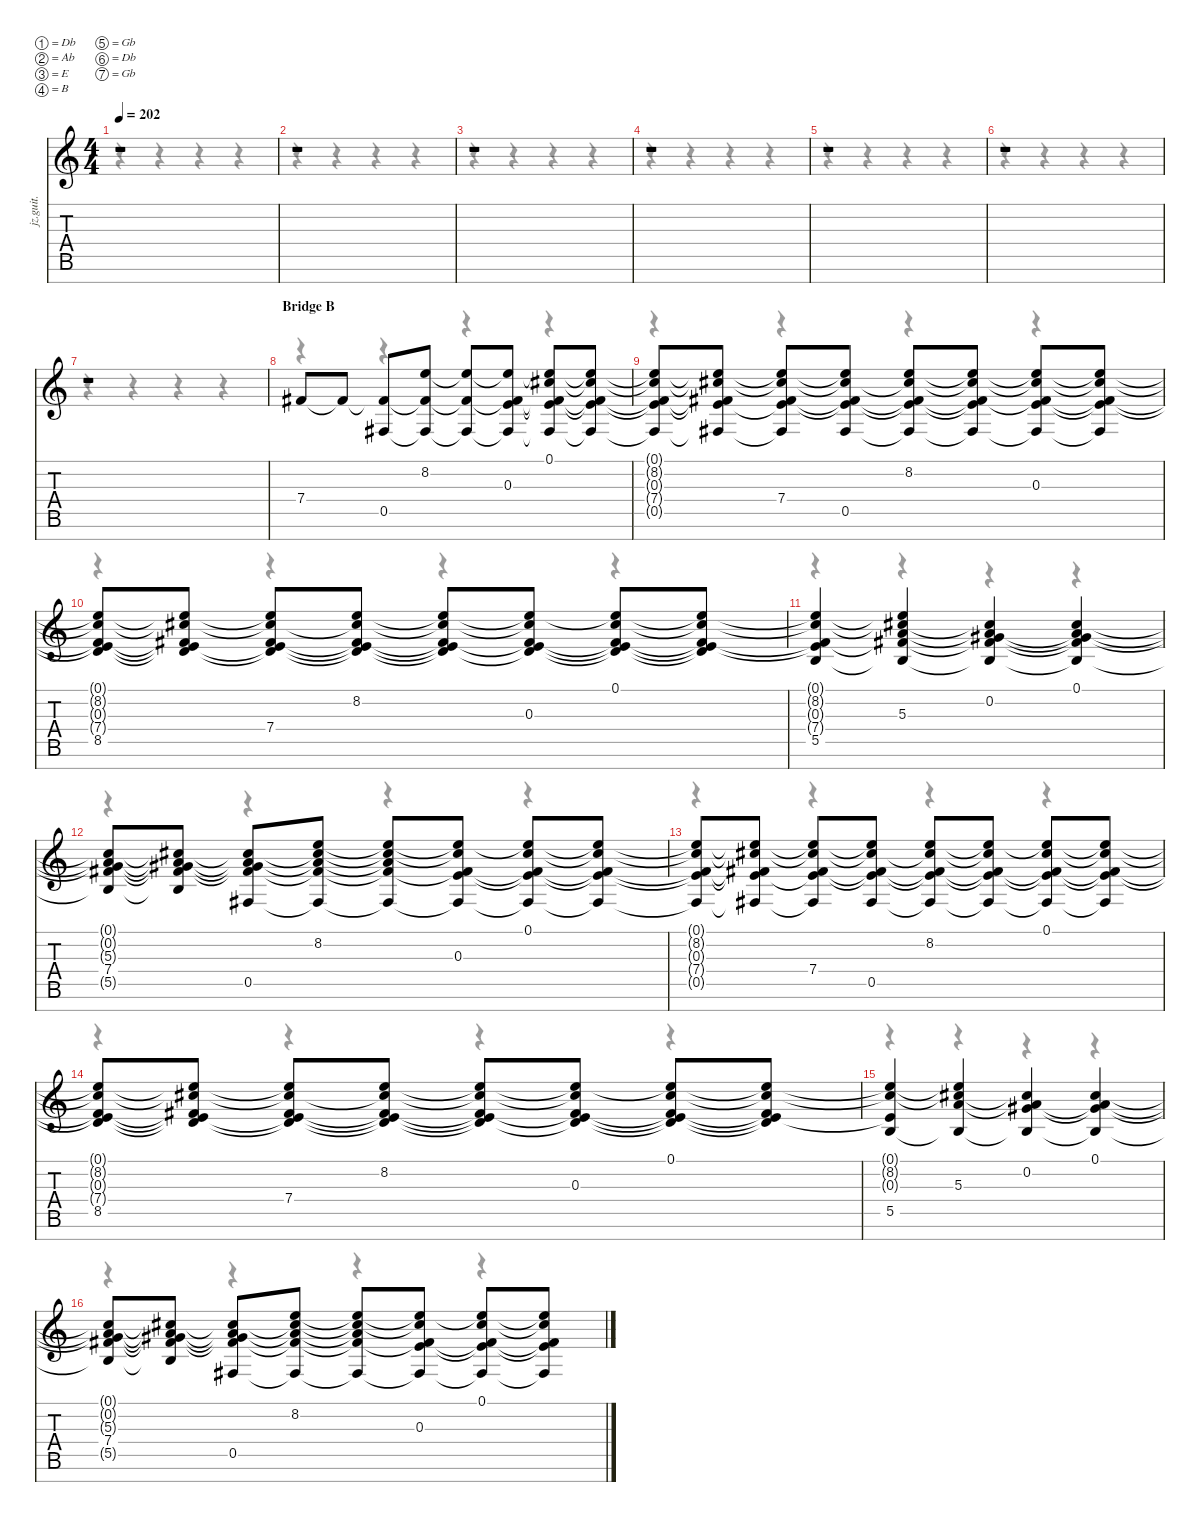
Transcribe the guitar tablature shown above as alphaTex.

\defaultSystemsLayout 4
\hideDynamics
\bracketExtendMode nobrackets
\track ("Clean Guitar " "jz.guit.") {instrument electricguitarjazz}
\staff {score tabs}
\tuning (Db4 Ab3 E3 B2 Gb2 Db2 Gb1)
\voice
\ts (4 4)
\tempo 202
\clef g2
\ks c
r.1{dy f beam Up} |
r.1{beam Up} |
r.1{beam Up} |
r.1{beam Up} |
r.1{beam Up} |
r.1{beam Up} |
r.1{beam Up} |
\section ("" "Bridge B")
7.4{acc #}.8{beam Up} 7.4{t acc #}.8{beam Up} (7.4{t acc #} 0.5{acc #}).8{beam Up} (8.2 7.4{t acc #} 0.5{t acc #}).8{beam Up} (8.2{t} 7.4{t acc #} 0.5{t acc #}).8{beam Up} (8.2{t} 0.3 7.4{t acc #} 0.5{t acc #}).8{beam Up} (0.1{acc #} 8.2{t} 0.3{t} 7.4{t acc #} 0.5{t acc #}).8{beam Up} (0.1{t acc #} 8.2{t} 0.3{t} 7.4{t acc #} 0.5{t acc #}).8{beam Up} |
(0.1{t acc #} 8.2{t} 0.3{t} 7.4{t acc #} 0.5{t acc #}).8{beam Up} (0.1{t acc #} 8.2{t} 0.3{t} 7.4{t acc #} 0.5{t acc #}).8{beam Up} (0.1{t acc #} 8.2{t} 0.3{t} 7.4{acc #} 0.5{t acc #}).8{beam Up} (0.1{t acc #} 8.2{t} 0.3{t} 7.4{t acc #} 0.5{acc #}).8{beam Up} (0.1{t acc #} 8.2 0.3{t} 7.4{t acc #} 0.5{t acc #}).8{beam Up} (0.1{t acc #} 8.2{t} 0.3{t} 7.4{t acc #} 0.5{t acc #}).8{beam Up} (0.1{t acc #} 8.2{t} 0.3 7.4{t acc #} 0.5{t acc #}).8{beam Up} (0.1{t acc #} 8.2{t} 0.3{t} 7.4{t acc #} 0.5{t acc #}).8{beam Up} |
(0.1{t acc #} 8.2{t} 0.3{t} 7.4{t acc #} 8.5).8{beam Up} (0.1{t acc #} 8.2{t} 0.3{t} 7.4{t acc #} 8.5{t}).8{beam Up} (0.1{t acc #} 8.2{t} 0.3{t} 7.4{acc #} 8.5{t}).8{beam Up} (0.1{t acc #} 8.2 0.3{t} 7.4{t acc #} 8.5{t}).8{beam Up} (0.1{t acc #} 8.2{t} 0.3{t} 7.4{t acc #} 8.5{t}).8{beam Up} (0.1{t acc #} 8.2{t} 0.3 7.4{t acc #} 8.5{t}).8{beam Up} (0.1{acc #} 8.2{t} 0.3{t} 7.4{t acc #} 8.5{t}).8{beam Up} (0.1{t acc #} 8.2{t} 0.3{t} 7.4{t acc #} 8.5{t}).8{beam Up} |
(0.1{t acc #} 8.2{t} 0.3{t} 7.4{t acc #} 5.5).4{beam Up} (0.1{t acc #} 8.2{t} 5.3 7.4{t acc #} 5.5{t}).4{beam Up} (0.1{t acc #} 0.2{acc #} 5.3{t} 7.4{t acc #} 5.5{t}).4{beam Up} (0.1{acc #} 0.2{t acc #} 5.3{t} 7.4{t acc #} 5.5{t}).4{beam Up} |
(0.1{t acc #} 0.2{t acc #} 5.3{t} 7.4{acc #} 5.5{t}).8{beam Up} (0.1{t acc #} 0.2{t acc #} 5.3{t} 7.4{t acc #} 5.5{t}).8{beam Up} (0.1{t acc #} 0.2{t acc #} 5.3{t} 7.4{t acc #} 0.5{acc #}).8{beam Up} (0.1{t acc #} 8.2 5.3{t} 7.4{t acc #} 0.5{t acc #}).8{beam Up} (0.1{t acc #} 8.2{t} 5.3{t} 7.4{t acc #} 0.5{t acc #}).8{beam Up} (0.1{t acc #} 8.2{t} 0.3 7.4{t acc #} 0.5{t acc #}).8{beam Up} (0.1{acc #} 8.2{t} 0.3{t} 7.4{t acc #} 0.5{t acc #}).8{beam Up} (0.1{t acc #} 8.2{t} 0.3{t} 7.4{t acc #} 0.5{t acc #}).8{beam Up} |
(0.1{t acc #} 8.2{t} 0.3{t} 7.4{t acc #} 0.5{t acc #}).8{beam Up} (0.1{t acc #} 8.2{t} 0.3{t} 7.4{t acc #} 0.5{t acc #}).8{beam Up} (0.1{t acc #} 8.2{t} 0.3{t} 7.4{acc #} 0.5{t acc #}).8{beam Up} (0.1{t acc #} 8.2{t} 0.3{t} 7.4{t acc #} 0.5{acc #}).8{beam Up} (0.1{t acc #} 8.2 0.3{t} 7.4{t acc #} 0.5{t acc #}).8{beam Up} (0.1{t acc #} 8.2{t} 0.3{t} 7.4{t acc #} 0.5{t acc #}).8{beam Up} (0.1{acc #} 8.2{t} 0.3{t} 7.4{t acc #} 0.5{t acc #}).8{beam Up} (0.1{t acc #} 8.2{t} 0.3{t} 7.4{t acc #} 0.5{t acc #}).8{beam Up} |
(0.1{t acc #} 8.2{t} 0.3{t} 7.4{t acc #} 8.5).8{beam Up} (0.1{t acc #} 8.2{t} 0.3{t} 7.4{t acc #} 8.5{t}).8{beam Up} (0.1{t acc #} 8.2{t} 0.3{t} 7.4{acc #} 8.5{t}).8{beam Up} (0.1{t acc #} 8.2 0.3{t} 7.4{t acc #} 8.5{t}).8{beam Up} (0.1{t acc #} 8.2{t} 0.3{t} 7.4{t acc #} 8.5{t}).8{beam Up} (0.1{t acc #} 8.2{t} 0.3 7.4{t acc #} 8.5{t}).8{beam Up} (0.1{acc #} 8.2{t} 0.3{t} 7.4{t acc #} 8.5{t}).8{beam Up} (0.1{t acc #} 8.2{t} 0.3{t} 7.4{t acc #} 8.5{t}).8{beam Up} |
(0.1{t acc #} 8.2{t} 0.3{t} 5.5).4{beam Up} (0.1{t acc #} 8.2{t} 5.3 5.5{t}).4{beam Up} (0.1{t acc #} 0.2{acc #} 5.3{t} 5.5{t}).4{beam Up} (0.1{acc #} 0.2{t acc #} 5.3{t} 5.5{t}).4{beam Up} |
(0.1{t acc #} 0.2{t acc #} 5.3{t} 7.4{acc #} 5.5{t}).8{beam Up} (0.1{t acc #} 0.2{t acc #} 5.3{t} 7.4{t acc #} 5.5{t}).8{beam Up} (0.1{t acc #} 0.2{t acc #} 5.3{t} 7.4{t acc #} 0.5{acc #}).8{beam Up} (0.1{t acc #} 8.2 5.3{t} 7.4{t acc #} 0.5{t acc #}).8{beam Up} (0.1{t acc #} 8.2{t} 5.3{t} 7.4{t acc #} 0.5{t acc #}).8{beam Up} (0.1{t acc #} 8.2{t} 0.3 7.4{t acc #} 0.5{t acc #}).8{beam Up} (0.1{acc #} 8.2{t} 0.3{t} 7.4{t acc #} 0.5{t acc #}).8{beam Up} (0.1{t acc #} 8.2{t} 0.3{t} 7.4{t acc #} 0.5{t acc #}).8{beam Up}
\voice
\clef g2
\ottava regular
\simile none
\ks c
r.4{dy mf beam Down} r.4{beam Down} r.4{beam Down} r.4{beam Down} |
r.4{beam Down} r.4{beam Down} r.4{beam Down} r.4{beam Down} |
r.4{beam Down} r.4{beam Down} r.4{beam Down} r.4{beam Down} |
r.4{beam Down} r.4{beam Down} r.4{beam Down} r.4{beam Down} |
r.4{beam Down} r.4{beam Down} r.4{beam Down} r.4{beam Down} |
r.4{beam Down} r.4{beam Down} r.4{beam Down} r.4{beam Down} |
r.4{beam Down} r.4{beam Down} r.4{beam Down} r.4{beam Down} |
r.4{beam Down} r.4{beam Down} r.4{beam Down} r.4{beam Down} |
r.4{beam Down} r.4{beam Down} r.4{beam Down} r.4{beam Down} |
r.4{beam Down} r.4{beam Down} r.4{beam Down} r.4{beam Down} |
r.4{beam Down} r.4{beam Down} r.4{beam Down} r.4{beam Down} |
r.4{beam Down} r.4{beam Down} r.4{beam Down} r.4{beam Down} |
r.4{beam Down} r.4{beam Down} r.4{beam Down} r.4{beam Down} |
r.4{beam Down} r.4{beam Down} r.4{beam Down} r.4{beam Down} |
r.4{beam Down} r.4{beam Down} r.4{beam Down} r.4{beam Down} |
r.4{beam Down} r.4{beam Down} r.4{beam Down} r.4{beam Down}
